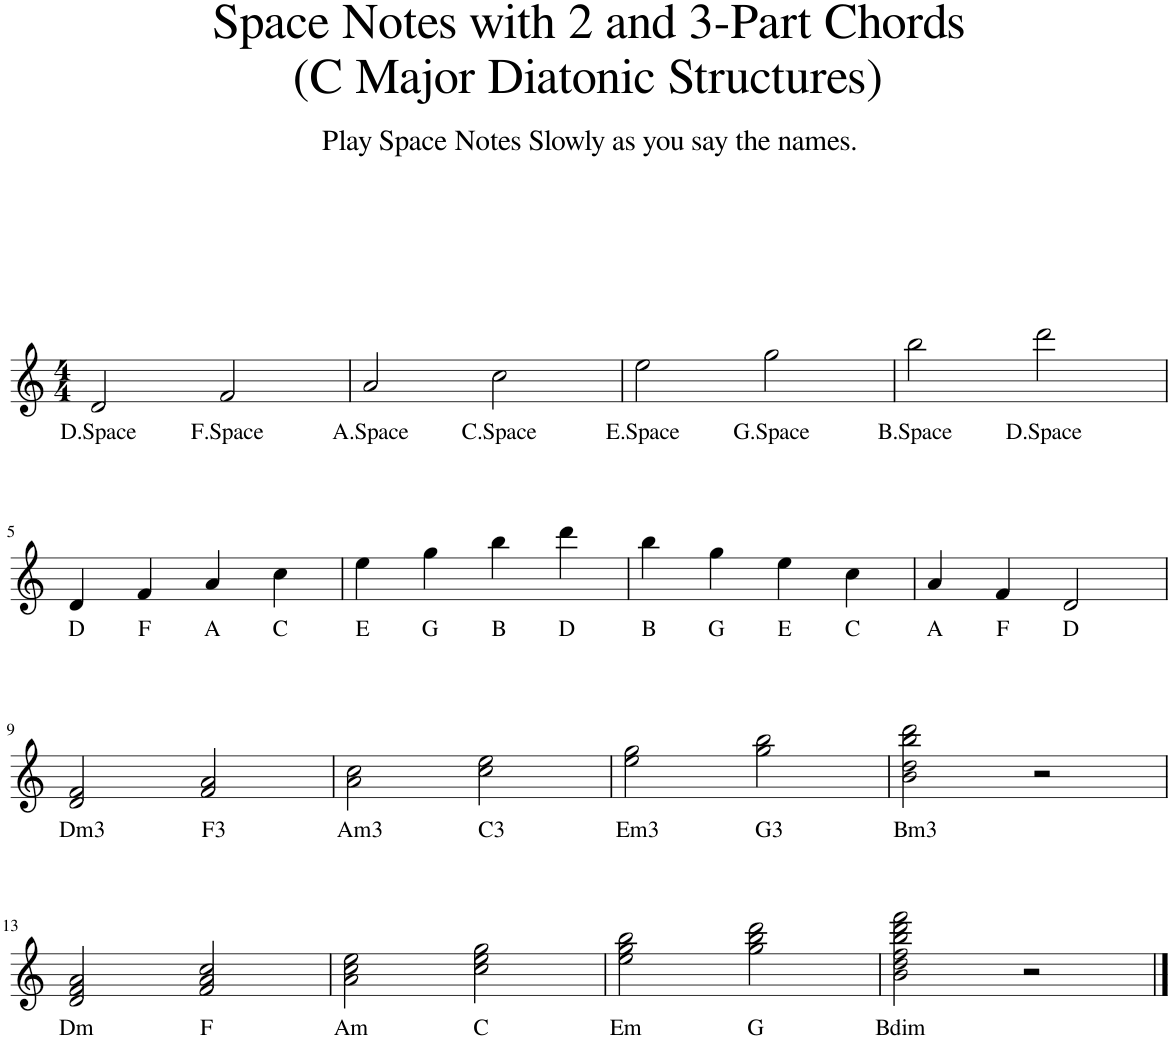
**kern	**text
*part1	*part1
*staff1	*staff1
*I"Piano	*
*I'Pno.	*
*clefG2	*
*k[]	*
*M4/4	*
=1	=1
!	!LO:LY:b
2d/	D.Space
!	!LO:LY:b
2f/	F.Space
=2	=2
!	!LO:LY:b
2a/	A.Space
!	!LO:LY:b
2cc\	C.Space
=3	=3
!	!LO:LY:b
2ee\	E.Space
!	!LO:LY:b
2gg\	G.Space
=4	=4
!	!LO:LY:b
2bb\	B.Space
!	!LO:LY:b
2ddd\	D.Space
!!LO:LB:g=z
=5	=5
!	!LO:LY:b
4d/	D
!	!LO:LY:b
4f/	F
!	!LO:LY:b
4a/	A
!	!LO:LY:b
4cc\	C
=6	=6
!	!LO:LY:b
4ee\	E
!	!LO:LY:b
4gg\	G
!	!LO:LY:b
4bb\	B
!	!LO:LY:b
4ddd\	D
=7	=7
!	!LO:LY:b
4bb\	B
!	!LO:LY:b
4gg\	G
!	!LO:LY:b
4ee\	E
!	!LO:LY:b
4cc\	C
=8	=8
!	!LO:LY:b
4a/	A
!	!LO:LY:b
4f/	F
!	!LO:LY:b
2d/	D
!!LO:LB:g=z
=9	=9
!	!LO:LY:b
2d/ 2f/	Dm3
!	!LO:LY:b
2f/ 2a/	F3
=10	=10
!	!LO:LY:b
2a\ 2cc\	Am3
!	!LO:LY:b
2cc\ 2ee\	C3
=11	=11
!	!LO:LY:b
2ee\ 2gg\	Em3
!	!LO:LY:b
2gg\ 2bb\	G3
=12	=12
!	!LO:LY:b
2b\ 2dd\ 2bb\ 2ddd\	Bm3
2r	.
!!LO:LB:g=z
=13	=13
!	!LO:LY:b
2d/ 2f/ 2a/	Dm
!	!LO:LY:b
2f/ 2a/ 2cc/	F
=14	=14
!	!LO:LY:b
2a\ 2cc\ 2ee\	Am
!	!LO:LY:b
2cc\ 2ee\ 2gg\	C
=15	=15
!	!LO:LY:b
2ee\ 2gg\ 2bb\	Em
!	!LO:LY:b
2gg\ 2bb\ 2ddd\	G
=16	=16
!	!LO:LY:b
2b\ 2dd\ 2ff\ 2bb\ 2ddd\ 2fff\	Bdim
2r	.
==	==
*-	*-
